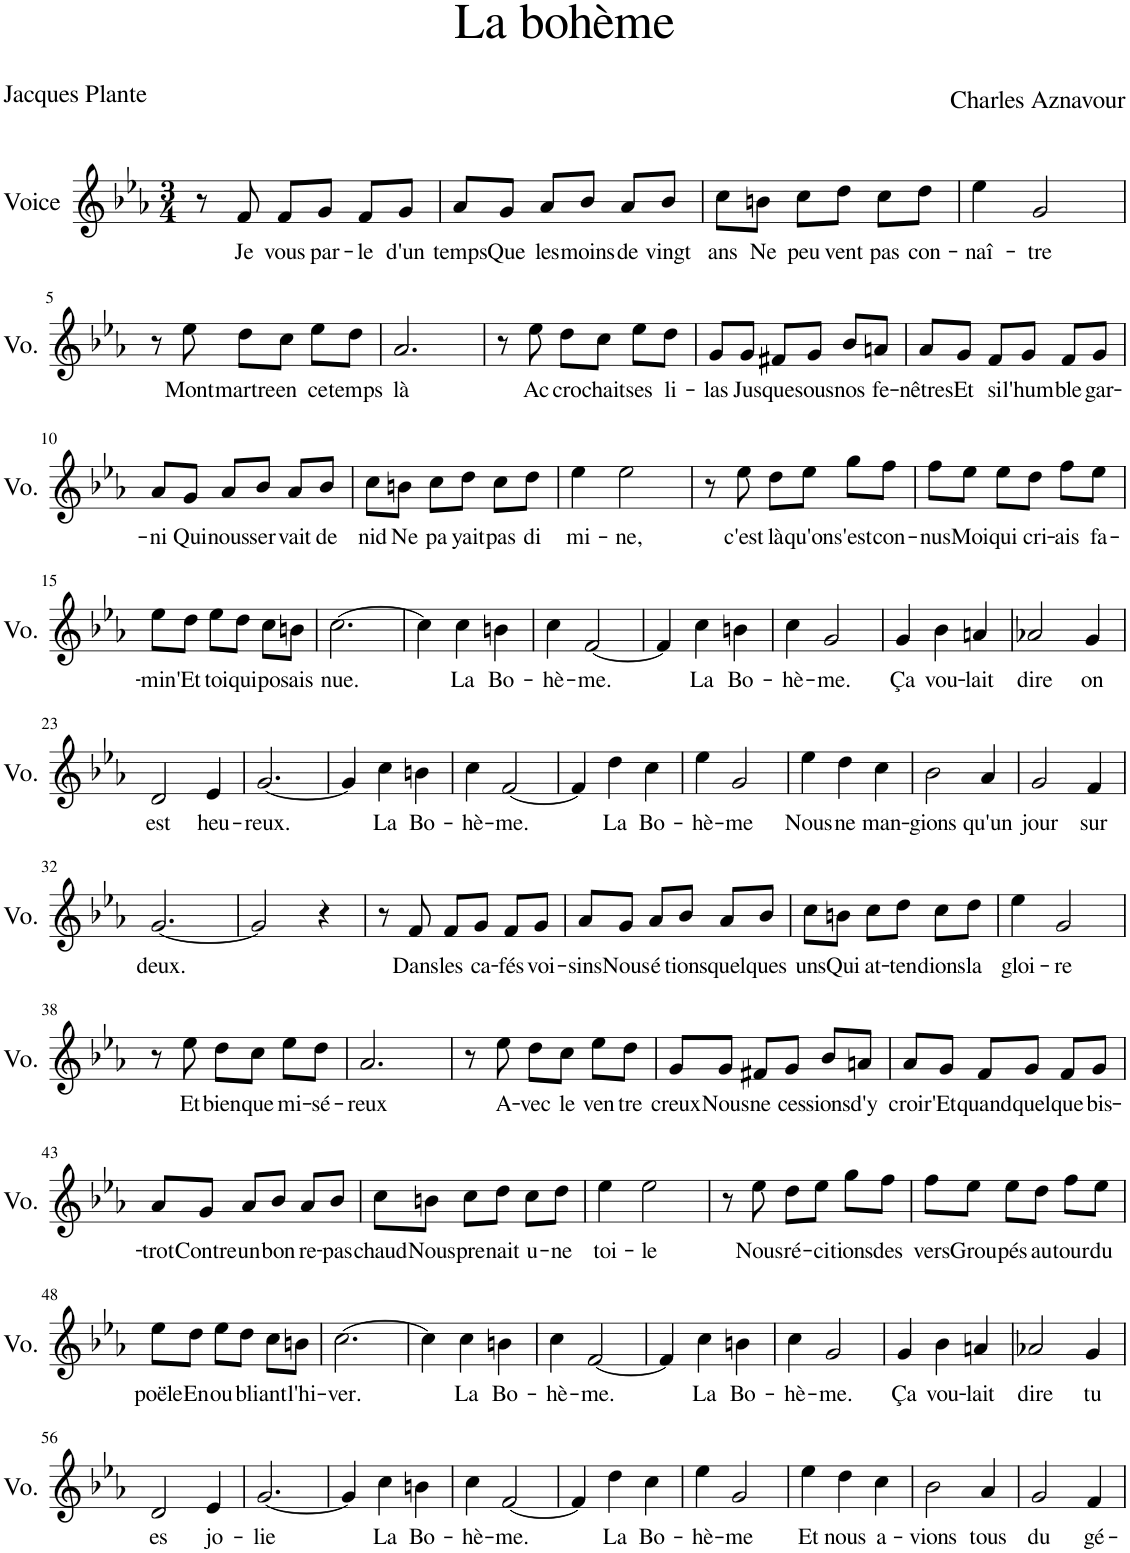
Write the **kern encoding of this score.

**kern	**text
*part1	*part1
*staff1	*staff1
*I"Voice	*
*I'Vo.	*
*clefG2	*
*k[b-e-a-]	*
*M3/4	*
=1	=1
8r	.
!	!LO:LY:b
8f/	Je
!	!LO:LY:b
8f/L	vous
!	!LO:LY:b
8g/J	par-
!	!LO:LY:b
8f/L	le
!	!LO:LY:b
8g/J	d'un
=2	=2
!	!LO:LY:b
8a-/L	temps
!	!LO:LY:b
8g/J	Que
!	!LO:LY:b
8a-/L	les
!	!LO:LY:b
8b-/J	moins
!	!LO:LY:b
8a-/L	de
!	!LO:LY:b
8b-/J	vingt
=3	=3
!	!LO:LY:b
8cc\L	ans
!	!LO:LY:b
8bn\J	Ne
!	!LO:LY:b
8cc\L	peu-
!	!LO:LY:b
8dd\J	vent
!	!LO:LY:b
8cc\L	pas
!	!LO:LY:b
8dd\J	con-
=4	=4
!	!LO:LY:b
4ee-\	naî-
!	!LO:LY:b
2g/	tre
!!LO:LB:g=z
=5	=5
8r	.
!	!LO:LY:b
8ee-\	Mont-
!	!LO:LY:b
8dd\L	martre
!	!LO:LY:b
8cc\J	en
!	!LO:LY:b
8ee-\L	ce
!	!LO:LY:b
8dd\J	temps
=6	=6
!	!LO:LY:b
2.a-/	là
=7	=7
8r	.
!	!LO:LY:b
8ee-\	Ac-
!	!LO:LY:b
8dd\L	cro-
!	!LO:LY:b
8cc\J	chait
!	!LO:LY:b
8ee-\L	ses
!	!LO:LY:b
8dd\J	li-
=8	=8
!	!LO:LY:b
8g/L	las
!	!LO:LY:b
8g/J	Jus-
!	!LO:LY:b
8f#X/L	que
!	!LO:LY:b
8g/J	sous
!	!LO:LY:b
8b-/L	nos
!	!LO:LY:b
8an/J	fe-
=9	=9
!	!LO:LY:b
8a-/L	nêtres
!	!LO:LY:b
8g/J	Et
!	!LO:LY:b
8f/L	si
!	!LO:LY:b
8g/J	l'hum-
!	!LO:LY:b
8f/L	ble
!	!LO:LY:b
8g/J	gar-
!!LO:LB:g=z
=10	=10
!	!LO:LY:b
8a-/L	ni
!	!LO:LY:b
8g/J	Qui
!	!LO:LY:b
8a-/L	nous
!	!LO:LY:b
8b-/J	ser-
!	!LO:LY:b
8a-/L	vait
!	!LO:LY:b
8b-/J	de
=11	=11
!	!LO:LY:b
8cc\L	nid
!	!LO:LY:b
8bn\J	Ne
!	!LO:LY:b
8cc\L	pa-
!	!LO:LY:b
8dd\J	yait
!	!LO:LY:b
8cc\L	pas
!	!LO:LY:b
8dd\J	-di
=12	=12
!	!LO:LY:b
4ee-\	mi-
!	!LO:LY:b
2ee-\	ne,
=13	=13
8r	.
!	!LO:LY:b
8ee-\	c'est
!	!LO:LY:b
8dd\L	là
!	!LO:LY:b
8ee-\J	qu'on
!	!LO:LY:b
8gg\L	-s'est
!	!LO:LY:b
8ff\J	con-
=14	=14
!	!LO:LY:b
8ff\L	nus
!	!LO:LY:b
8ee-\J	Moi
!	!LO:LY:b
8ee-\L	qui
!	!LO:LY:b
8dd\J	cri-
!	!LO:LY:b
8ff\L	-ais
!	!LO:LY:b
8ee-\J	fa-
!!LO:LB:g=z
=15	=15
!	!LO:LY:b
8ee-\L	min'
!	!LO:LY:b
8dd\J	Et
!	!LO:LY:b
8ee-\L	toi
!	!LO:LY:b
8dd\J	-qui
!	!LO:LY:b
8cc\L	po-
!	!LO:LY:b
8bn\J	sais
=16	=16
!	!LO:LY:b
[2.cc\	nue.
=17	=17
4cc\]	.
!	!LO:LY:b
4cc\	La
!	!LO:LY:b
4bn\	Bo-
=18	=18
!	!LO:LY:b
4cc\	hè-
!	!LO:LY:b
[2f/	me.
=19	=19
4f/]	.
!	!LO:LY:b
4cc\	La
!	!LO:LY:b
4bn\	Bo-
=20	=20
!	!LO:LY:b
4cc\	hè-
!	!LO:LY:b
2g/	me.
=21	=21
!	!LO:LY:b
4g/	Ça
!	!LO:LY:b
4b-\	vou-
!	!LO:LY:b
4an/	lait
=22	=22
!	!LO:LY:b
2a-X/	dire
!	!LO:LY:b
4g/	on
!!LO:LB:g=z
=23	=23
!	!LO:LY:b
2d/	est
!	!LO:LY:b
4e-/	heu-
=24	=24
!	!LO:LY:b
[2.g/	reux.
=25	=25
4g/]	.
!	!LO:LY:b
4cc\	La
!	!LO:LY:b
4bn\	Bo-
=26	=26
!	!LO:LY:b
4cc\	hè-
!	!LO:LY:b
[2f/	me.
=27	=27
4f/]	.
!	!LO:LY:b
4dd\	La
!	!LO:LY:b
4cc\	Bo-
=28	=28
!	!LO:LY:b
4ee-\	hè-
!	!LO:LY:b
2g/	me
=29	=29
!	!LO:LY:b
4ee-\	Nous
!	!LO:LY:b
4dd\	ne
!	!LO:LY:b
4cc\	man-
=30	=30
!	!LO:LY:b
2b-\	gions
!	!LO:LY:b
4a-/	qu'un
=31	=31
!	!LO:LY:b
2g/	jour
!	!LO:LY:b
4f/	sur
!!LO:LB:g=z
=32	=32
!	!LO:LY:b
[2.g/	deux.
=33	=33
2g/]	.
4r	.
=34	=34
8r	.
!	!LO:LY:b
8f/	Dans
!	!LO:LY:b
8f/L	les
!	!LO:LY:b
8g/J	ca-
!	!LO:LY:b
8f/L	fés
!	!LO:LY:b
8g/J	voi-
=35	=35
!	!LO:LY:b
8a-/L	sins
!	!LO:LY:b
8g/J	Nous
!	!LO:LY:b
8a-/L	é-
!	!LO:LY:b
8b-/J	tions
!	!LO:LY:b
8a-/L	quel-
!	!LO:LY:b
8b-/J	ques
=36	=36
!	!LO:LY:b
8cc\L	uns
!	!LO:LY:b
8bn\J	Qui
!	!LO:LY:b
8cc\L	at-
!	!LO:LY:b
8dd\J	ten-
!	!LO:LY:b
8cc\L	dions
!	!LO:LY:b
8dd\J	-la
=37	=37
!	!LO:LY:b
4ee-\	gloi-
!	!LO:LY:b
2g/	re
!!LO:LB:g=z
=38	=38
8r	.
!	!LO:LY:b
8ee-\	-Et
!	!LO:LY:b
8dd\L	bien
!	!LO:LY:b
8cc\J	que
!	!LO:LY:b
8ee-\L	mi-
!	!LO:LY:b
8dd\J	sé-
=39	=39
!	!LO:LY:b
2.a-/	reux
=40	=40
8r	.
!	!LO:LY:b
8ee-\	A-
!	!LO:LY:b
8dd\L	-vec
!	!LO:LY:b
8cc\J	le
!	!LO:LY:b
8ee-\L	ven-
!	!LO:LY:b
8dd\J	-tre
=41	=41
!	!LO:LY:b
8g/L	creux
!	!LO:LY:b
8g/J	-Nous
!	!LO:LY:b
8f#X/L	ne
!	!LO:LY:b
8g/J	ces-
!	!LO:LY:b
8b-/L	sions
!	!LO:LY:b
8an/J	-d'y
=42	=42
!	!LO:LY:b
8a-/L	croir'
!	!LO:LY:b
8g/J	Et
!	!LO:LY:b
8f/L	quand
!	!LO:LY:b
8g/J	quel-
!	!LO:LY:b
8f/L	que
!	!LO:LY:b
8g/J	bis-
!!LO:LB:g=z
=43	=43
!	!LO:LY:b
8a-/L	trot
!	!LO:LY:b
8g/J	Contre
!	!LO:LY:b
8a-/L	un
!	!LO:LY:b
8b-/J	-bon
!	!LO:LY:b
8a-/L	re-
!	!LO:LY:b
8b-/J	pas
=44	=44
!	!LO:LY:b
8cc\L	chaud
!	!LO:LY:b
8bn\J	Nous
!	!LO:LY:b
8cc\L	pre-
!	!LO:LY:b
8dd\J	nait
!	!LO:LY:b
8cc\L	u-
!	!LO:LY:b
8dd\J	-ne
=45	=45
!	!LO:LY:b
4ee-\	toi-
!	!LO:LY:b
2ee-\	le
=46	=46
8r	.
!	!LO:LY:b
8ee-\	Nous
!	!LO:LY:b
8dd\L	ré-
!	!LO:LY:b
8ee-\J	ci-
!	!LO:LY:b
8gg\L	-tions
!	!LO:LY:b
8ff\J	-des
=47	=47
!	!LO:LY:b
8ff\L	vers
!	!LO:LY:b
8ee-\J	Grou-
!	!LO:LY:b
8ee-\L	pés
!	!LO:LY:b
8dd\J	au-
!	!LO:LY:b
8ff\L	-tour
!	!LO:LY:b
8ee-\J	-du
!!LO:LB:g=z
=48	=48
!	!LO:LY:b
8ee-\L	poële
!	!LO:LY:b
8dd\J	En
!	!LO:LY:b
8ee-\L	ou-
!	!LO:LY:b
8dd\J	-bli-
!	!LO:LY:b
8cc\L	-ant
!	!LO:LY:b
8bn\J	l'hi-
=49	=49
!	!LO:LY:b
[2.cc\	ver.
=50	=50
4cc\]	.
!	!LO:LY:b
4cc\	La
!	!LO:LY:b
4bn\	Bo-
=51	=51
!	!LO:LY:b
4cc\	hè-
!	!LO:LY:b
[2f/	me.
=52	=52
4f/]	.
!	!LO:LY:b
4cc\	La
!	!LO:LY:b
4bn\	Bo-
=53	=53
!	!LO:LY:b
4cc\	hè-
!	!LO:LY:b
2g/	me.
=54	=54
!	!LO:LY:b
4g/	Ça
!	!LO:LY:b
4b-\	vou-
!	!LO:LY:b
4an/	lait
=55	=55
!	!LO:LY:b
2a-X/	dire
!	!LO:LY:b
4g/	tu
!!LO:LB:g=z
=56	=56
!	!LO:LY:b
2d/	es
!	!LO:LY:b
4e-/	jo-
=57	=57
!	!LO:LY:b
[2.g/	lie
=58	=58
4g/]	.
!	!LO:LY:b
4cc\	La
!	!LO:LY:b
4bn\	Bo-
=59	=59
!	!LO:LY:b
4cc\	hè-
!	!LO:LY:b
[2f/	me.
=60	=60
4f/]	.
!	!LO:LY:b
4dd\	La
!	!LO:LY:b
4cc\	Bo-
=61	=61
!	!LO:LY:b
4ee-\	hè-
!	!LO:LY:b
2g/	me
=62	=62
!	!LO:LY:b
4ee-\	Et
!	!LO:LY:b
4dd\	nous
!	!LO:LY:b
4cc\	a-
=63	=63
!	!LO:LY:b
2b-\	vions
!	!LO:LY:b
4a-/	tous
=64	=64
!	!LO:LY:b
2g/	du
!	!LO:LY:b
4f/	gé-
=	=
*-	*-
